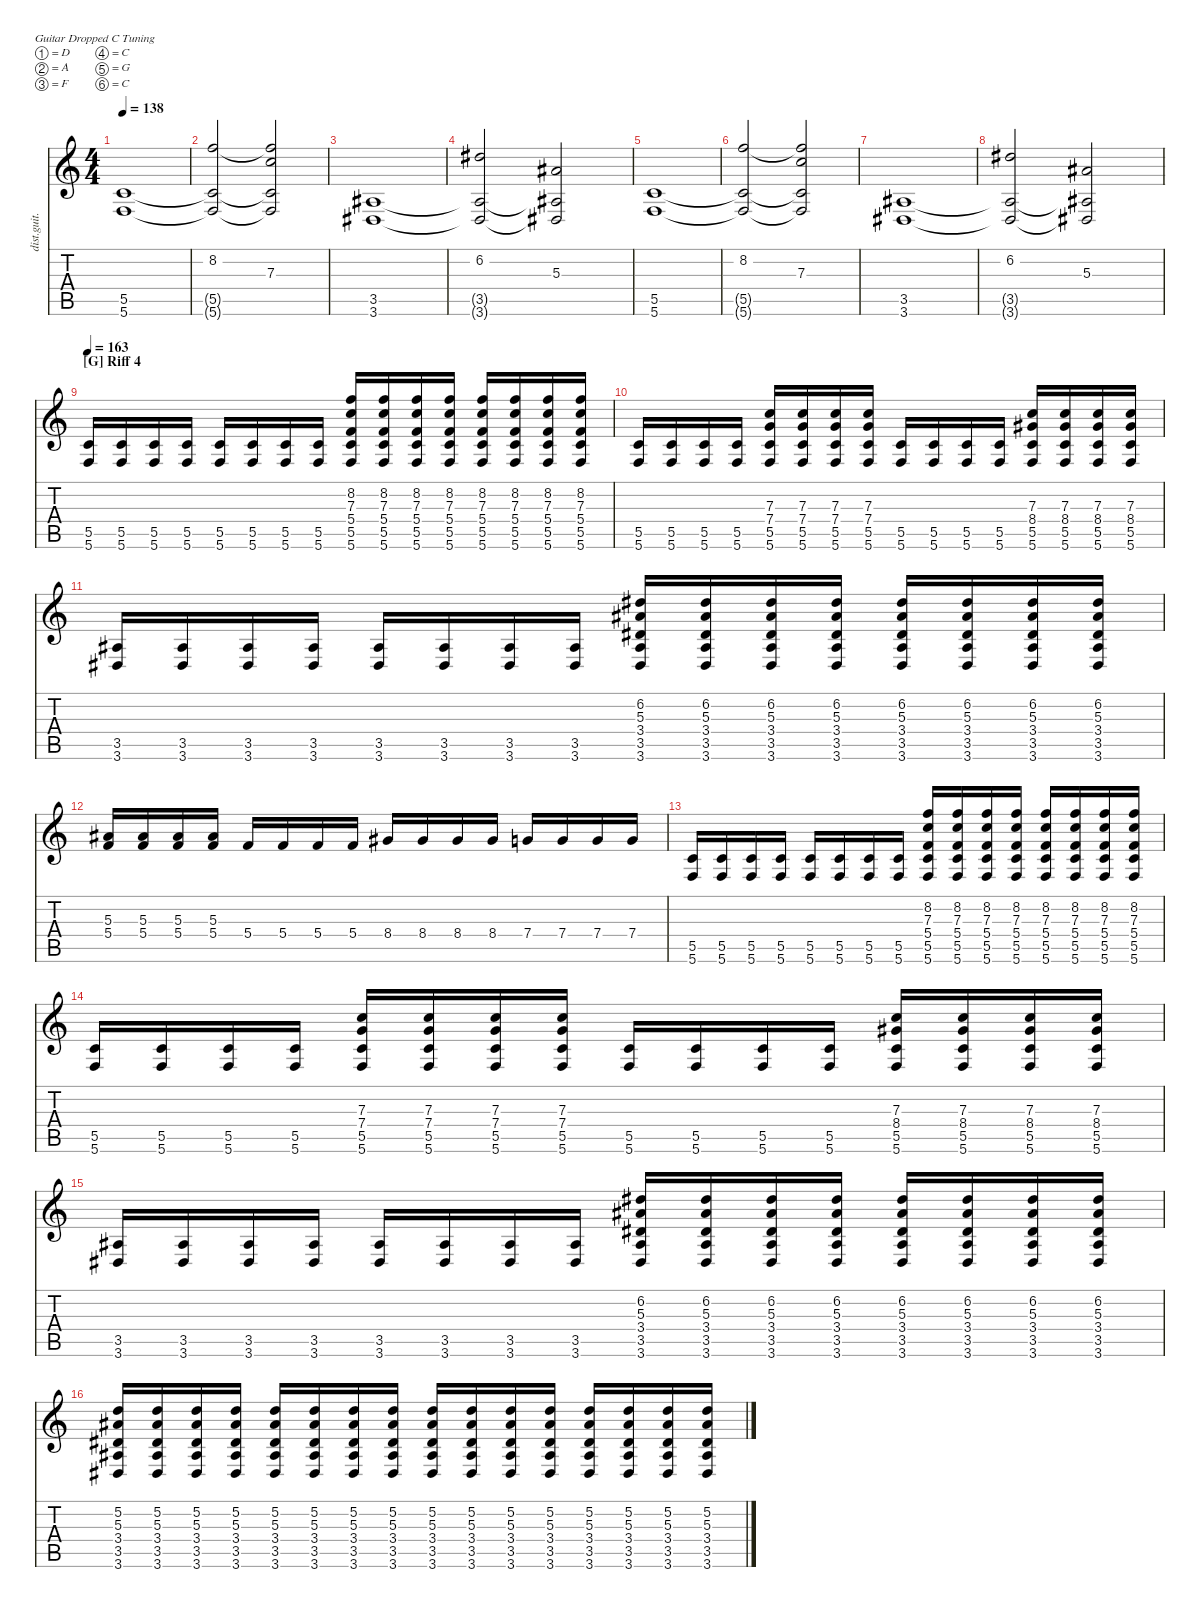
\hideDynamics
\bracketExtendMode nobrackets
\track ("E.Guitar L" "dist.guit.") {instrument overdrivenguitar}
\staff {score tabs}
\tuning (D4 A3 F3 C3 G2 C2)
\ts (4 4)
\tempo 138
\clef g2
\ks c
(5.6 5.5).1{dy mf beam Up} |
(8.2 5.6{t} 5.5{t}).2{beam Up} (7.3 5.6{t} 5.5{t} 8.2{t}).2{beam Up} |
(3.6{acc #} 3.5{acc #}).1{beam Up} |
(6.2{acc #} 3.5{t acc #} 3.6{t acc #}).2{beam Up} (5.3{acc #} 3.5{t acc #} 3.6{t acc #}).2{beam Up} |
(5.6 5.5).1{beam Up} |
(8.2 5.6{t} 5.5{t}).2{beam Up} (7.3 5.6{t} 5.5{t} 8.2{t}).2{beam Up} |
(3.6{acc #} 3.5{acc #}).1{beam Up} |
(6.2{acc #} 3.5{t acc #} 3.6{t acc #}).2{beam Up} (5.3{acc #} 3.5{t acc #} 3.6{t acc #}).2{beam Up} |
\section ("G" "Riff 4")
\tempo 163
(5.6 5.5).16{beam Up} (5.6 5.5).16{beam Up} (5.6 5.5).16{beam Up} (5.6 5.5).16{beam Up} (5.5 5.6).16{beam Up} (5.5 5.6).16{beam Up} (5.5 5.6).16{beam Up} (5.6 5.5).16{beam Up} (7.3 8.2 5.4 5.5 5.6).16{beam Up} (7.3 8.2 5.4 5.5 5.6).16{beam Up} (7.3 8.2 5.4 5.5 5.6).16{beam Up} (7.3 8.2 5.4 5.5 5.6).16{beam Up} (7.3 8.2 5.4 5.5 5.6).16{beam Up} (8.2 7.3 5.4 5.5 5.6).16{beam Up} (8.2 7.3 5.4 5.5 5.6).16{beam Up} (8.2 7.3 5.4 5.5 5.6).16{beam Up} |
(5.6 5.5).16{beam Up} (5.6 5.5).16{beam Up} (5.6 5.5).16{beam Up} (5.6 5.5).16{beam Up} (5.5 5.6 7.4 7.3).16{beam Up} (5.5 5.6 7.4 7.3).16{beam Up} (5.5 5.6 7.4 7.3).16{beam Up} (5.6 5.5 7.4 7.3).16{beam Up} (5.5 5.6).16{beam Up} (5.5 5.6).16{beam Up} (5.5 5.6).16{beam Up} (5.5 5.6).16{beam Up} (5.5 5.6 8.4{acc #} 7.3).16{beam Up} (5.5 5.6 8.4{acc #} 7.3).16{beam Up} (5.5 5.6 8.4{acc #} 7.3).16{beam Up} (5.5 5.6 8.4{acc #} 7.3).16{beam Up} |
(3.6{acc #} 3.5{acc #}).16{beam Up} (3.6{acc #} 3.5{acc #}).16{beam Up} (3.6{acc #} 3.5{acc #}).16{beam Up} (3.6{acc #} 3.5{acc #}).16{beam Up} (3.5{acc #} 3.6{acc #}).16{beam Up} (3.5{acc #} 3.6{acc #}).16{beam Up} (3.5{acc #} 3.6{acc #}).16{beam Up} (3.6{acc #} 3.5{acc #}).16{beam Up} (5.3{acc #} 6.2{acc #} 3.4{acc #} 3.5{acc #} 3.6{acc #}).16{beam Up} (5.3{acc #} 6.2{acc #} 3.4{acc #} 3.5{acc #} 3.6{acc #}).16{beam Up} (5.3{acc #} 6.2{acc #} 3.4{acc #} 3.5{acc #} 3.6{acc #}).16{beam Up} (5.3{acc #} 6.2{acc #} 3.4{acc #} 3.5{acc #} 3.6{acc #}).16{beam Up} (5.3{acc #} 6.2{acc #} 3.4{acc #} 3.5{acc #} 3.6{acc #}).16{beam Up} (6.2{acc #} 5.3{acc #} 3.4{acc #} 3.5{acc #} 3.6{acc #}).16{beam Up} (6.2{acc #} 5.3{acc #} 3.4{acc #} 3.5{acc #} 3.6{acc #}).16{beam Up} (6.2{acc #} 5.3{acc #} 3.4{acc #} 3.5{acc #} 3.6{acc #}).16{beam Up} |
(5.3{acc #} 5.4).16{beam Up} (5.3{acc #} 5.4).16{beam Up} (5.3{acc #} 5.4).16{beam Up} (5.3{acc #} 5.4).16{beam Up} 5.4.16{beam Up} 5.4.16{beam Up} 5.4.16{beam Up} 5.4.16{beam Up} 8.4{acc #}.16{beam Up} 8.4{acc #}.16{beam Up} 8.4{acc #}.16{beam Up} 8.4{acc #}.16{beam Up} 7.4.16{beam Up} 7.4.16{beam Up} 7.4.16{beam Up} 7.4.16{beam Up} |
(5.6 5.5).16{beam Up} (5.6 5.5).16{beam Up} (5.6 5.5).16{beam Up} (5.6 5.5).16{beam Up} (5.5 5.6).16{beam Up} (5.5 5.6).16{beam Up} (5.5 5.6).16{beam Up} (5.6 5.5).16{beam Up} (7.3 8.2 5.4 5.5 5.6).16{beam Up} (7.3 8.2 5.4 5.5 5.6).16{beam Up} (7.3 8.2 5.4 5.5 5.6).16{beam Up} (7.3 8.2 5.4 5.5 5.6).16{beam Up} (7.3 8.2 5.4 5.5 5.6).16{beam Up} (8.2 7.3 5.4 5.5 5.6).16{beam Up} (8.2 7.3 5.4 5.5 5.6).16{beam Up} (8.2 7.3 5.4 5.5 5.6).16{beam Up} |
(5.6 5.5).16{beam Up} (5.6 5.5).16{beam Up} (5.6 5.5).16{beam Up} (5.6 5.5).16{beam Up} (5.5 5.6 7.4 7.3).16{beam Up} (5.5 5.6 7.4 7.3).16{beam Up} (5.5 5.6 7.4 7.3).16{beam Up} (5.6 5.5 7.4 7.3).16{beam Up} (5.5 5.6).16{beam Up} (5.5 5.6).16{beam Up} (5.5 5.6).16{beam Up} (5.5 5.6).16{beam Up} (5.5 5.6 8.4{acc #} 7.3).16{beam Up} (5.5 5.6 8.4{acc #} 7.3).16{beam Up} (5.5 5.6 8.4{acc #} 7.3).16{beam Up} (5.5 5.6 8.4{acc #} 7.3).16{beam Up} |
(3.6{acc #} 3.5{acc #}).16{beam Up} (3.6{acc #} 3.5{acc #}).16{beam Up} (3.6{acc #} 3.5{acc #}).16{beam Up} (3.6{acc #} 3.5{acc #}).16{beam Up} (3.5{acc #} 3.6{acc #}).16{beam Up} (3.5{acc #} 3.6{acc #}).16{beam Up} (3.5{acc #} 3.6{acc #}).16{beam Up} (3.6{acc #} 3.5{acc #}).16{beam Up} (5.3{acc #} 6.2{acc #} 3.4{acc #} 3.5{acc #} 3.6{acc #}).16{beam Up} (5.3{acc #} 6.2{acc #} 3.4{acc #} 3.5{acc #} 3.6{acc #}).16{beam Up} (5.3{acc #} 6.2{acc #} 3.4{acc #} 3.5{acc #} 3.6{acc #}).16{beam Up} (5.3{acc #} 6.2{acc #} 3.4{acc #} 3.5{acc #} 3.6{acc #}).16{beam Up} (5.3{acc #} 6.2{acc #} 3.4{acc #} 3.5{acc #} 3.6{acc #}).16{beam Up} (6.2{acc #} 5.3{acc #} 3.4{acc #} 3.5{acc #} 3.6{acc #}).16{beam Up} (6.2{acc #} 5.3{acc #} 3.4{acc #} 3.5{acc #} 3.6{acc #}).16{beam Up} (6.2{acc #} 5.3{acc #} 3.4{acc #} 3.5{acc #} 3.6{acc #}).16{beam Up} |
(5.3{acc #} 5.2 3.4{acc #} 3.5{acc #} 3.6{acc #}).16{beam Up} (5.3{acc #} 5.2 3.4{acc #} 3.5{acc #} 3.6{acc #}).16{beam Up} (5.3{acc #} 5.2 3.4{acc #} 3.5{acc #} 3.6{acc #}).16{beam Up} (5.3{acc #} 5.2 3.4{acc #} 3.5{acc #} 3.6{acc #}).16{beam Up} (3.4{acc #} 3.5{acc #} 3.6{acc #} 5.2 5.3{acc #}).16{beam Up} (3.4{acc #} 3.5{acc #} 3.6{acc #} 5.2 5.3{acc #}).16{beam Up} (3.4{acc #} 3.5{acc #} 3.6{acc #} 5.2 5.3{acc #}).16{beam Up} (3.4{acc #} 3.5{acc #} 3.6{acc #} 5.2 5.3{acc #}).16{beam Up} (5.3{acc #} 5.2 3.4{acc #} 3.5{acc #} 3.6{acc #}).16{beam Up} (5.3{acc #} 5.2 3.4{acc #} 3.5{acc #} 3.6{acc #}).16{beam Up} (5.3{acc #} 5.2 3.4{acc #} 3.5{acc #} 3.6{acc #}).16{beam Up} (5.3{acc #} 5.2 3.4{acc #} 3.5{acc #} 3.6{acc #}).16{beam Up} (5.3{acc #} 5.2 3.4{acc #} 3.5{acc #} 3.6{acc #}).16{beam Up} (5.2 5.3{acc #} 3.4{acc #} 3.5{acc #} 3.6{acc #}).16{beam Up} (5.2 5.3{acc #} 3.4{acc #} 3.5{acc #} 3.6{acc #}).16{beam Up} (5.2 5.3{acc #} 3.4{acc #} 3.5{acc #} 3.6{acc #}).16{beam Up}
